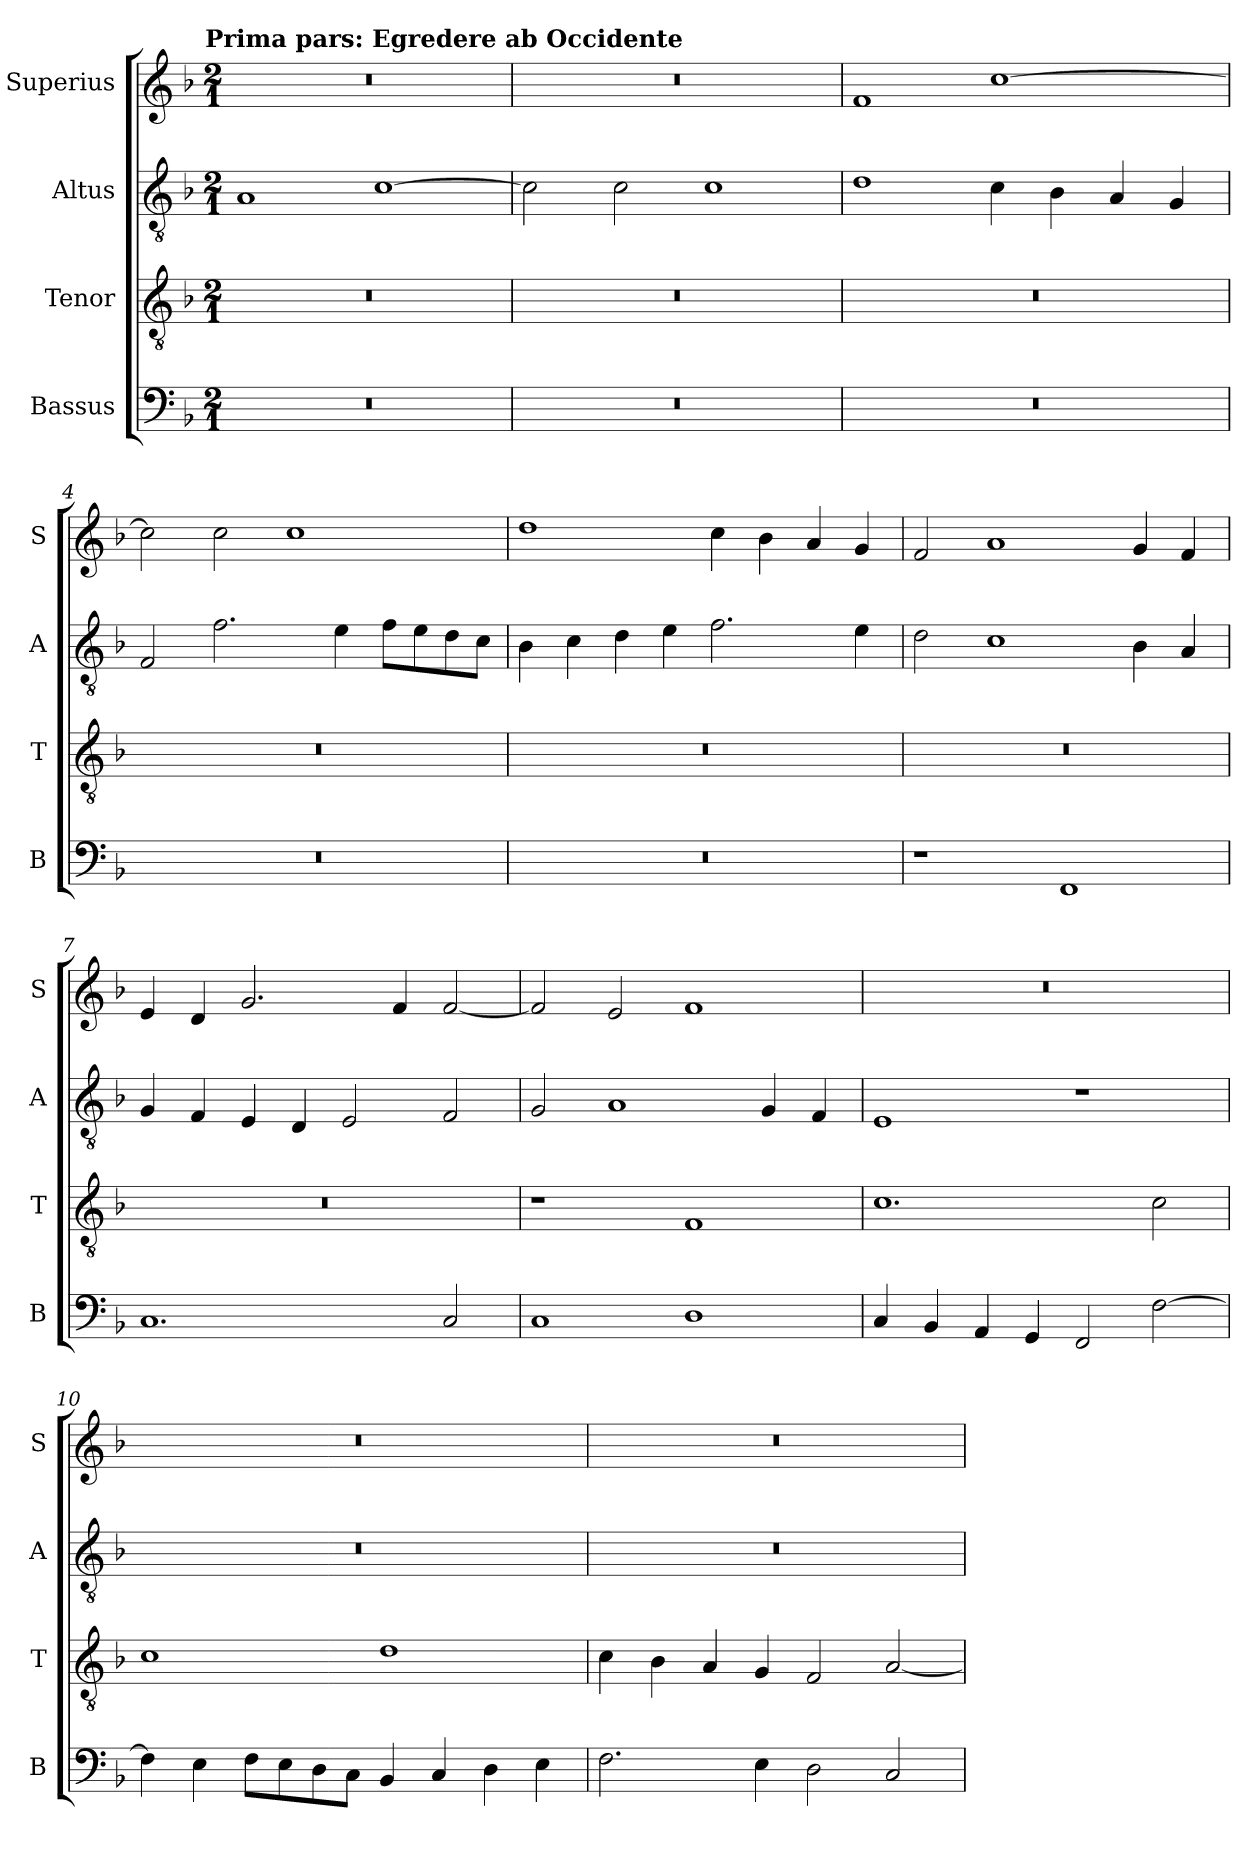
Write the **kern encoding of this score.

**kern	**kern	**kern	**kern
*part4	*part3	*part2	*part1
*staff4	*staff3	*staff2	*staff1
*I"Bassus	*I"Tenor	*I"Altus	*I"Superius
*I'B	*I'T	*I'A	*I'S
*clefF4	*clefGv2	*clefGv2	*clefG2
*k[b-]	*k[b-]	*k[b-]	*k[b-]
*F:	*F:	*F:	*F:
!!LO:TX:omd:t=Prima pars&colon; Egredere ab Occidente
*M2/1	*M2/1	*M2/1	*M2/1
=1	=1	=1	=1
0r	0r	1A	0r
.	.	[1c	.
=2	=2	=2	=2
0r	0r	2c]	0r
.	.	2c	.
.	.	1c	.
=3	=3	=3	=3
0r	0r	1d	1f
.	.	4c	[1cc
.	.	4B-	.
.	.	4A	.
.	.	4G	.
=4	=4	=4	=4
0r	0r	2F	2cc]
.	.	2.f	2cc
.	.	.	1cc
.	.	4e	.
.	.	8fL	.
.	.	8e	.
.	.	8d	.
.	.	8cJ	.
=5	=5	=5	=5
0r	0r	4B-	1dd
.	.	4c	.
.	.	4d	.
.	.	4e	.
.	.	2.f	4cc
.	.	.	4b-
.	.	.	4a
.	.	4e	4g
=6	=6	=6	=6
1r	0r	2d	2f
.	.	1c	1a
1FF	.	.	.
.	.	4B-	4g
.	.	4A	4f
=7	=7	=7	=7
1.C	0r	4G	4e
.	.	4F	4d
.	.	4E	2.g
.	.	4D	.
.	.	2E	.
.	.	.	4f
2C	.	2F	[2f
=8	=8	=8	=8
1C	1r	2G	2f]
.	.	1A	2e
1D	1F	.	1f
.	.	4G	.
.	.	4F	.
=9	=9	=9	=9
4C	1.c	1E	0r
4BB-	.	.	.
4AA	.	.	.
4GG	.	.	.
2FF	.	1r	.
[2F	2c	.	.
=10	=10	=10	=10
4F]	1c	0r	0r
4E	.	.	.
8FL	.	.	.
8E	.	.	.
8D	.	.	.
8CJ	.	.	.
4BB-	1d	.	.
4C	.	.	.
4D	.	.	.
4E	.	.	.
=11	=11	=11	=11
2.F	4c	0r	0r
.	4B-	.	.
.	4A	.	.
4E	4G	.	.
2D	2F	.	.
2C	[2A	.	.
=	=	=	=
*-	*-	*-	*-
